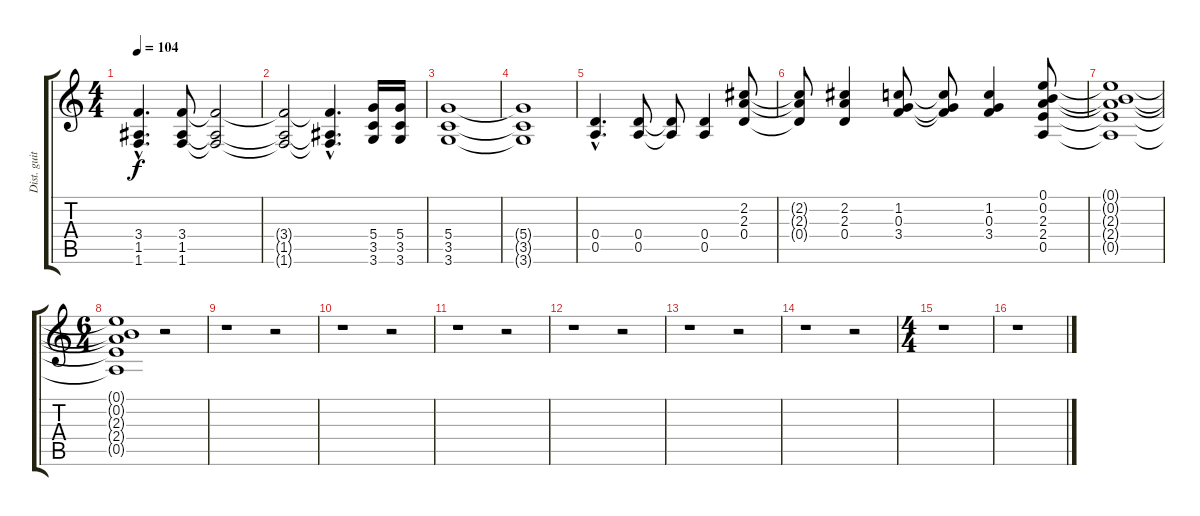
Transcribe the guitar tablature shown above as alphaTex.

\track ("Dist. guitar" "Dist. guit") {instrument distortionguitar}
\staff {score tabs}
\tuning (E4 B3 G3 D3 A2 E2) {hide}
\ts (4 4)
\tempo 104
\clef g2
\ks c
(3.4{hac} 1.5{hac} 1.6{hac}).4{d dy f} (3.4 1.5 1.6).8 (3.4{t} 1.5{t} 1.6{t}).2 |
(3.4{t} 1.5{t} 1.6{t}).2 (3.4{hac t} 1.5{hac t} 1.6{hac t}).4{d} (5.4 3.5 3.6).16 (5.4 3.5 3.6).16 |
(5.4 3.5 3.6).1 |
(5.4{t} 3.5{t} 3.6{t}).1 |
(0.4{hac} 0.5{hac}).4{d} (0.4 0.5).8 (0.4{t} 0.5{t}).8 (0.4 0.5).4 (2.2 2.3 0.4).8 |
(2.2{t} 2.3{t} 0.4{t}).8 (2.2 2.3 0.4).4 (1.2 0.3 3.4).8 (1.2{t} 0.3{t} 3.4{t}).8 (1.2 0.3 3.4).4 (0.1 0.2 2.3 2.4 0.5).8 |
(0.1{t} 0.2{t} 2.3{t} 2.4{t} 0.5{t}).1 |
\ts (6 4)
(0.1{t} 0.2{t} 2.3{t} 2.4{t} 0.5{t}).1 r.2 |
r.1 r.2 |
r.1 r.2 |
r.1 r.2 |
r.1 r.2 |
r.1 r.2 |
r.1 r.2 |
\ts (4 4)
r.1 |
r.1
